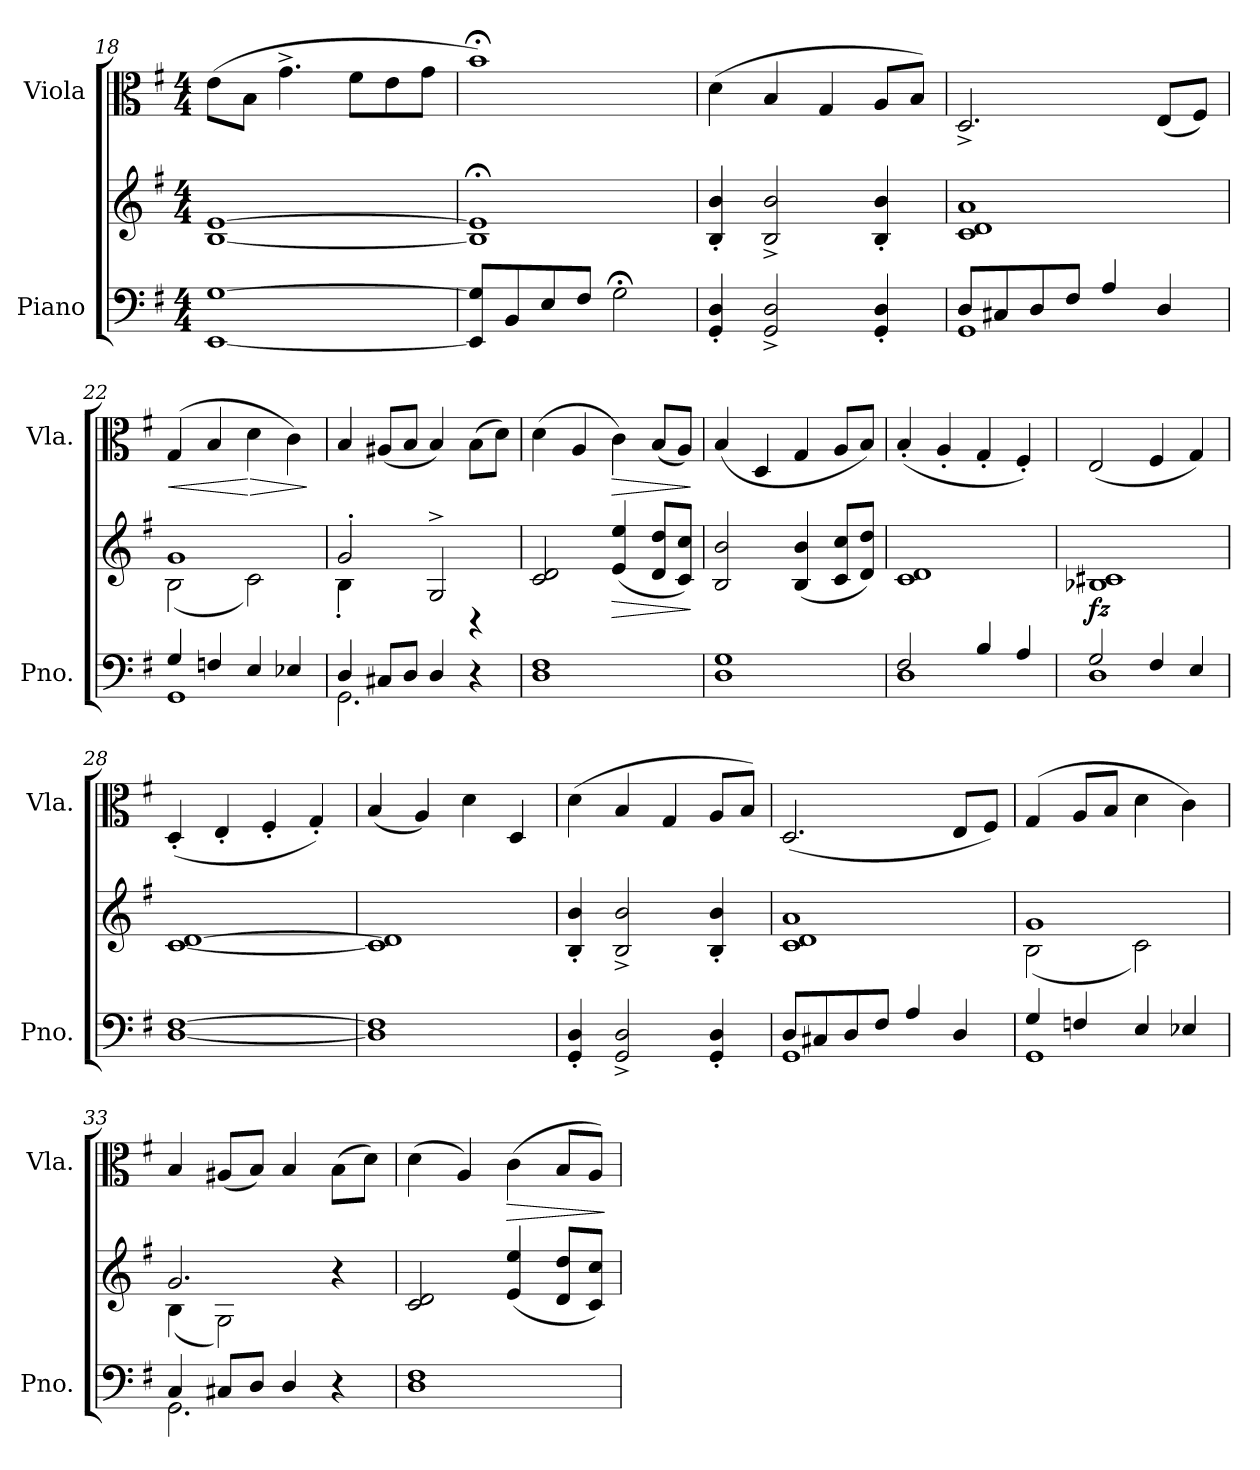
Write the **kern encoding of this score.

**kern	**kern	**dynam	**kern	**dynam
*part2	*part2	*part2	*part1	*part1
*staff3	*staff2	*staff2/3	*staff1	*staff1
*I"Piano	*	*	*I"Viola	*
*I'Pno.	*	*	*I'Vla.	*
*clefF4	*clefG2	*	*clefC3	*
*k[f#]	*k[f#]	*	*k[f#]	*
*M4/4	*M4/4	*	*M4/4	*
=18	=18	=18	=18	=18
[1EE [1G	[1B [1e	.	(8e\L	.
.	.	.	8B\J	.
.	.	.	4.g^\	.
.	.	.	8f#\L	.
.	.	.	8e\	.
.	.	.	8g\J	.
!!LO:LB:g=z
=19	=19	=19	=19	=19
8EE/] 8G/]L	1B];< 1e];<	.	1b;<)	.
8BB/	.	.	.	.
8E/	.	.	.	.
8F#/J	.	.	.	.
2G;<\	.	.	.	.
=20	=20	=20	=20	=20
!	!	!	!	!LO:DY:b
4GG/' 4D/'	4B/' 4b/'	.	(4d\	other-dynamics
2GG/^ 2D/^	2B/^ 2b/^	.	4B/	.
.	.	.	4G/	.
4GG/' 4D/'	4B/' 4b/'	.	8A/L	.
.	.	.	8B/J)	.
=21	=21	=21	=21	=21
*^	*	*	*	*
8D/L	1GG	1c 1d 1a	.	2.D^/	.
8C#X/	.	.	.	.	.
8D/	.	.	.	.	.
8F#/J	.	.	.	.	.
4A/	.	.	.	.	.
4D/	.	.	.	(8E/L	.
.	.	.	.	8F#/J)	.
=22	=22	=22	=22	=22	=22
*	*	*^	*	*	*
!	!	!	!	!	!	!LO:HP:b
4G/	1GG	1g	(2B\	.	(4G/	<
4Fn/	.	.	.	.	4B/	.
!	!	!	!	!	!	!LO:HP:n=1:b
4E/	.	.	2c\)	.	4d\	[ >
4E-X/	.	.	.	.	4c\)	.
*v	*v	*	*	*	*	*
*	*v	*v	*	*	*
.	.	.	.	]
=23	=23	=23	=23	=23
*^	*^	*	*	*
4D/	2.GG\	2g'/	4B'\	.	4B/	.
8C#X/L	.	.	4ryy	.	(8A#X/L	.
8D/J	.	.	.	.	8B/J	.
4D/	.	2G^/	4ryy	.	4B/)	.
4r	4ryy	.	4r	.	(8B\L	.
.	.	.	.	.	8d\J)	.
*v	*v	*	*	*	*	*
*	*v	*v	*	*	*
!!LO:LB:g=z
=24	=24	=24	=24	=24
1D 1F#	2c/ 2d/	.	(4d\	.
.	.	.	4A/	.
!	!	!LO:HP:b	!	!LO:HP:b
.	(4e/ 4ee/	>	4c\)	>
.	8d/ 8dd/L	.	(8B/L	.
.	8c/ 8cc/J)	.	8A/J)	.
.	.	]	.	]
=25	=25	=25	=25	=25
1D 1G	2B/ 2b/	.	(4B/	.
.	.	.	4D/	.
.	(4B/ 4b/	.	4G/	.
.	8c/ 8cc/L	.	8A/L	.
.	8d/ 8dd/J)	.	8B/J)	.
=26	=26	=26	=26	=26
*^	*	*	*	*
2F#/	1D	1c 1d	.	(4B'/	.
.	.	.	.	4A'/	.
4B/	.	.	.	4G'/	.
4A/	.	.	.	4F#'/)	.
=27	=27	=27	=27	=27	=27
!	!	!	!LO:DY:b	!	!
2G/	1D	1B-X 1c#X	fz	(2E/	.
4F#/	.	.	.	4F#/	.
4E/	.	.	.	4G/)	.
*v	*v	*	*	*	*
=28	=28	=28	=28	=28
[1D [1F#	[1c [1d	.	(4D'/	.
.	.	.	4E'/	.
.	.	.	4F#'/	.
.	.	.	4G'/)	.
!!LO:LB:g=z
=29	=29	=29	=29	=29
1D] 1F#]	1c] 1d]	.	(4B/	.
.	.	.	4A/)	.
.	.	.	4d\	.
.	.	.	4D/	.
=30	=30	=30	=30	=30
4GG/' 4D/'	4B/' 4b/'	.	(4d\	.
2GG/^ 2D/^	2B/^ 2b/^	.	4B/	.
.	.	.	4G/	.
4GG/' 4D/'	4B/' 4b/'	.	8A/L	.
.	.	.	8B/J)	.
=31	=31	=31	=31	=31
*^	*	*	*	*
8D/L	1GG	1c 1d 1a	.	(2.D/	.
8C#X/	.	.	.	.	.
8D/	.	.	.	.	.
8F#/J	.	.	.	.	.
4A/	.	.	.	.	.
4D/	.	.	.	8E/L	.
.	.	.	.	8F#/J)	.
=32	=32	=32	=32	=32	=32
*	*	*^	*	*	*
4G/	1GG	1g	(2B\	.	(4G/	.
4Fn/	.	.	.	.	8A/L	.
.	.	.	.	.	8B/J	.
4E/	.	.	2c\)	.	4d\	.
4E-X/	.	.	.	.	4c\)	.
=33	=33	=33	=33	=33	=33	=33
4C/	2.GG\	2.g/	(4B\	.	4B/	.
8C#X/L	.	.	2G\)	.	(8A#X/L	.
8D/J	.	.	.	.	8B/J)	.
4D/	.	.	.	.	4B/	.
4r	4ryy	4r	4ryy	.	(8B\L	.
.	.	.	.	.	8d\J)	.
*v	*v	*	*	*	*	*
*	*v	*v	*	*	*
!!LO:PB:g=z
=34	=34	=34	=34	=34
1D 1F#	2c/ 2d/	.	(4d\	.
.	.	.	4A/)	.
!	!	!	!	!LO:HP:b
.	(4e/ 4ee/	.	(4c\	>
.	8d/ 8dd/L	.	8B/L	.
.	8c/ 8cc/J)	.	8A/J)	.
.	.	.	.	]
=	=	=	=	=
*-	*-	*-	*-	*-
